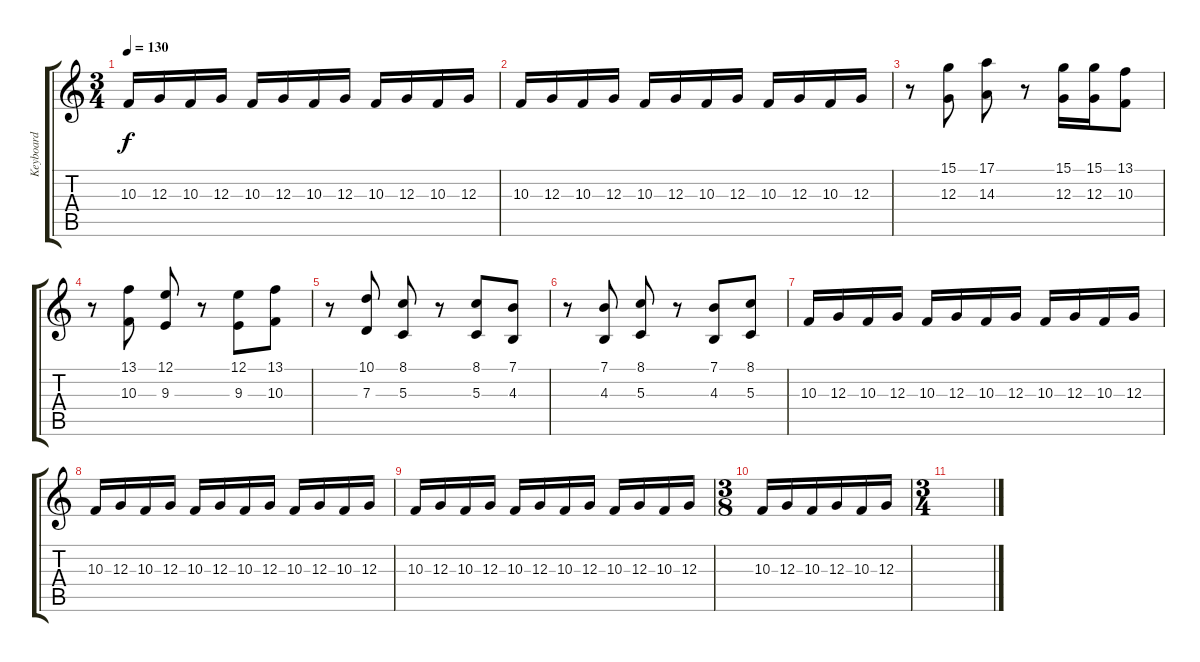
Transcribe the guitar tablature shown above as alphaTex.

\track ("Keyboard" "Keyboard") {instrument stringensemble1}
\staff {score tabs}
\tuning (E4 B3 G3 D3 A2 E2) {hide}
\ts (3 4)
\tempo 130
\clef g2
\ks c
10.3.16{dy f} 12.3.16 10.3.16 12.3.16 10.3.16 12.3.16 10.3.16 12.3.16 10.3.16 12.3.16 10.3.16 12.3.16 |
10.3.16 12.3.16 10.3.16 12.3.16 10.3.16 12.3.16 10.3.16 12.3.16 10.3.16 12.3.16 10.3.16 12.3.16 |
r.8 (15.1 12.3).8 (17.1 14.3).8 r.8 (15.1 12.3).16 (15.1 12.3).16 (13.1 10.3).8 |
r.8 (13.1 10.3).8 (12.1 9.3).8 r.8 (12.1 9.3).8 (13.1 10.3).8 |
r.8 (10.1 7.3).8 (8.1 5.3).8 r.8 (8.1 5.3).8 (7.1 4.3).8 |
r.8 (7.1 4.3).8 (8.1 5.3).8 r.8 (7.1 4.3).8 (8.1 5.3).8 |
10.3.16 12.3.16 10.3.16 12.3.16 10.3.16 12.3.16 10.3.16 12.3.16 10.3.16 12.3.16 10.3.16 12.3.16 |
10.3.16 12.3.16 10.3.16 12.3.16 10.3.16 12.3.16 10.3.16 12.3.16 10.3.16 12.3.16 10.3.16 12.3.16 |
10.3.16 12.3.16 10.3.16 12.3.16 10.3.16 12.3.16 10.3.16 12.3.16 10.3.16 12.3.16 10.3.16 12.3.16 |
\ts (3 8)
10.3.16 12.3.16 10.3.16 12.3.16 10.3.16 12.3.16 |
\ts (3 4)
